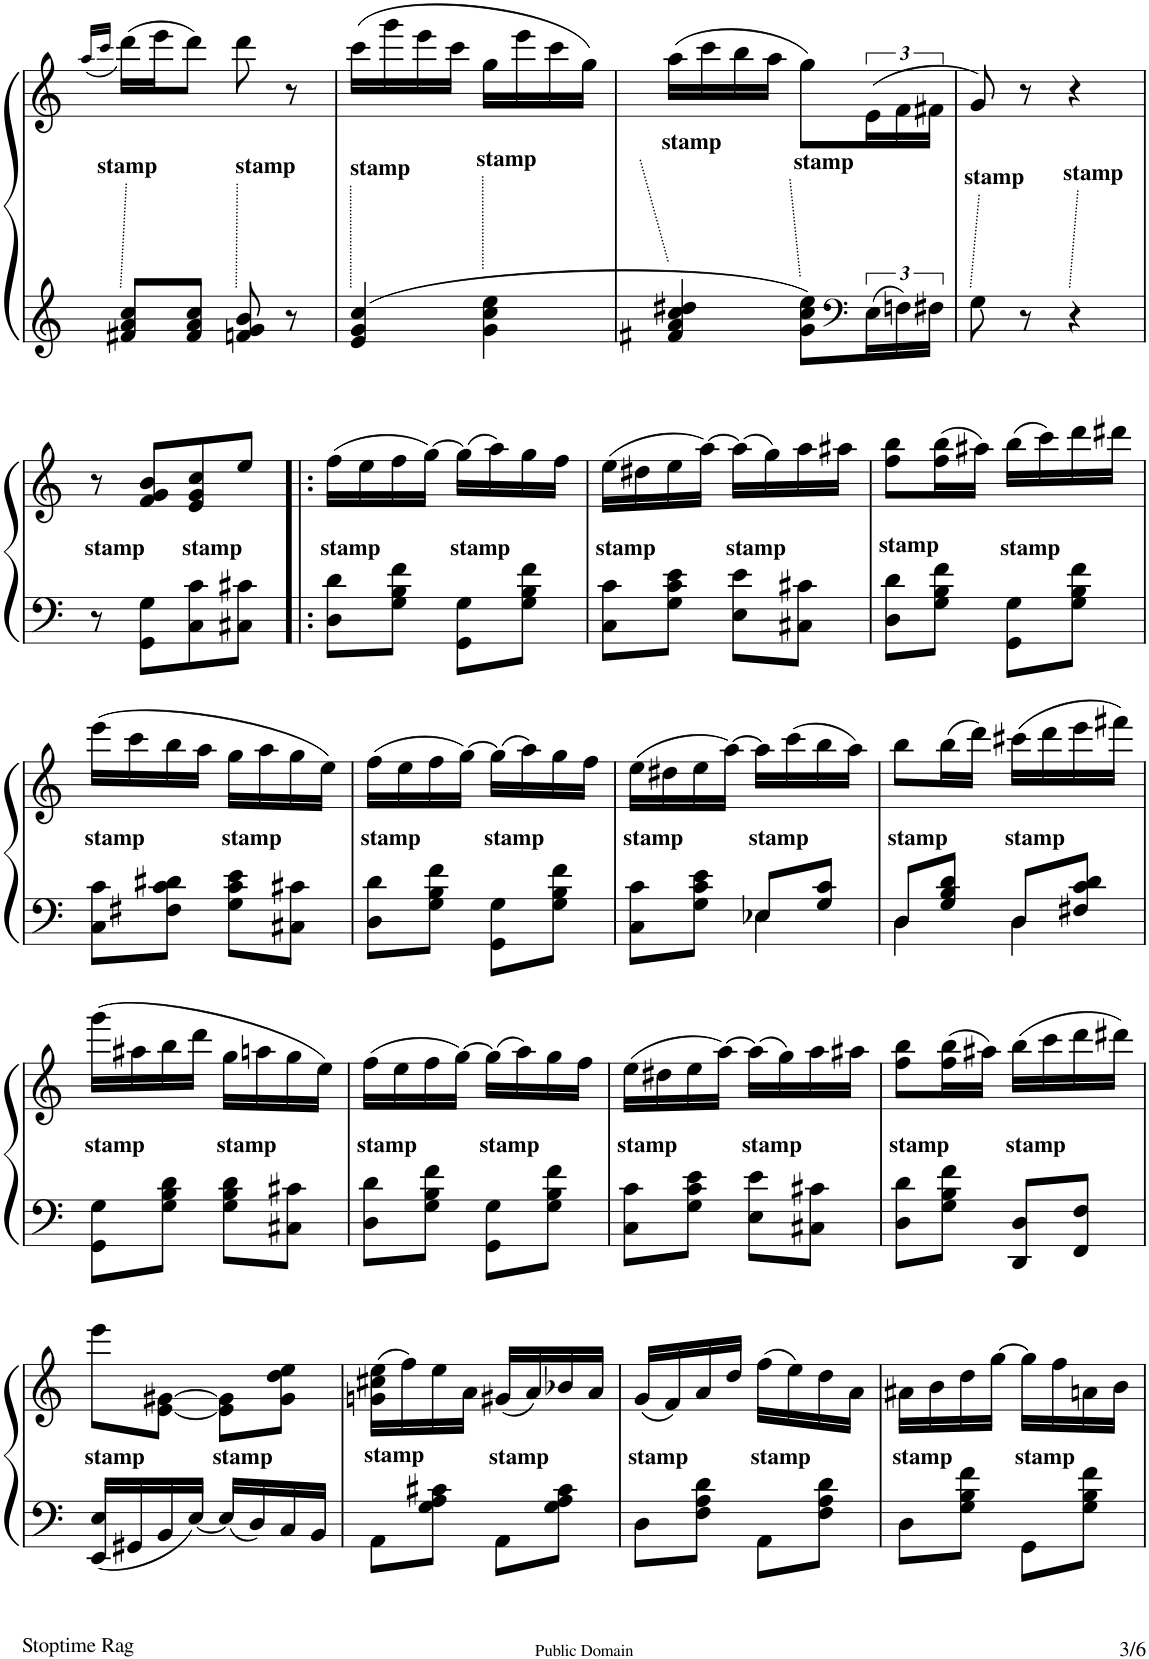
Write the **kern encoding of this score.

**kern	**kern
*part1	*part1
*staff2	*staff1
*I"Piano	*
*I'Pno	*
!!LO:PB:g=z
*clefG2	*clefG2
*k[]	*k[]
*M2/4	*M2/4
=20	=20
.	(16qaa/LL
.	16qccc/JJ
!LO:TX:a:B:t=stamp	!
8f#X/ 8a/ 8cc/L	(16ddd\LL)
.	16eee\J
8f#/ 8a/ 8cc/J	8ddd\J)
!LO:TX:a:B:t=stamp	!
8fn/ 8g/ 8b/	8ddd\
8r	8r
=21	=21
!LO:TX:a:B:t=stamp	!
4e/ 4g/ 4cc/	(16ccc\LL
.	16ggg\
.	16eee\
.	16ccc\JJ
!LO:TX:a:B:t=stamp	!
4g\ 4cc\ 4ee\	16gg\LL
.	16eee\
.	16ccc\
.	16gg\JJ)
=22	=22
!LO:TX:a:B:t=stamp	!
4f#X/ 4a/ 4cc/ 4dd#X/	(16aa\LL
.	16ccc\
.	16bb\
.	16aa\JJ
!LO:TX:a:B:t=stamp	!
8g\ 8cc\ 8ee\L	8gg\L)
*clefF4	*
24E\L	(24e\L
24Fn\	24f\
24F#X\JJ	24f#X\JJ
=23	=23
!LO:TX:a:B:t=stamp	!
8G\	8g/)
8r	8r
!LO:TX:a:B:t=stamp	!
4r	4r
!!LO:LB:g=z
=24	=24
!LO:TX:a:B:t=stamp	!
8r	8r
8GG\ 8G\L	8f/ 8g/ 8b/L
!LO:TX:a:B:t=stamp	!
8C\ 8c\	8e/ 8g/ 8cc/
8C#X\ 8c#X\J	8ee/J
=25!|:	=25!|:
!LO:TX:a:B:t=stamp	!
8D\ 8d\L	(16ff\LL
.	16ee\
8G\ 8B\ 8f\J	16ff\
.	[16gg\JJ)
!LO:TX:a:B:t=stamp	!
8GG\ 8G\L	(16gg\LL]
.	16aa\)
8G\ 8B\ 8f\J	16gg\
.	16ff\JJ
=26	=26
!LO:TX:a:B:t=stamp	!
8C\ 8c\L	(16ee\LL
.	16dd#X\
8G\ 8c\ 8e\J	16ee\
.	[16aa\JJ)
!LO:TX:a:B:t=stamp	!
8E\ 8e\L	(16aa\LL]
.	16gg\)
8C#X\ 8c#X\J	16aa\
.	16aa#X\JJ
=27	=27
!LO:TX:a:B:t=stamp	!
8D\ 8d\L	8ff\ 8bb\L
8G\ 8B\ 8f\J	(16ff\ 16bb\L
.	16aa#X\JJ)
!LO:TX:a:B:t=stamp	!
8GG\ 8G\L	(16bb\LL
.	16ccc\)
8G\ 8B\ 8f\J	16ddd\
.	16ddd#X\JJ
!!LO:LB:g=z
=28	=28
!LO:TX:a:B:t=stamp	!
8C\ 8c\L	(16eee\LL
.	16ccc\
8F#X\ 8c\ 8d#X\J	16bb\
.	16aa\JJ
!LO:TX:a:B:t=stamp	!
8G\ 8c\ 8e\L	16gg\LL
.	16aa\
8C#X\ 8c#X\J	16gg\
.	16ee\JJ)
=29	=29
!LO:TX:a:B:t=stamp	!
8D\ 8d\L	(16ff\LL
.	16ee\
8G\ 8B\ 8f\J	16ff\
.	[16gg\JJ)
!LO:TX:a:B:t=stamp	!
8GG\ 8G\L	(16gg\LL]
.	16aa\)
8G\ 8B\ 8f\J	16gg\
.	16ff\JJ
=30	=30
*^	*
!LO:TX:a:B:t=stamp	!	!
8C\ 8c\L	4ryy	(16ee\LL
.	.	16dd#X\
8G\ 8c\ 8e\J	.	16ee\
.	.	[16aa\JJ)
!LO:TX:a:B:t=stamp	!	!
8E-X/L	4E-\	16aa\LL]
.	.	(16ccc\
8G/ 8c/J	.	16bb\
.	.	16aa\JJ)
=31	=31	=31
!LO:TX:a:B:t=stamp	!	!
8D/L	4D\	8bb\L
8G/ 8B/ 8d/J	.	(16bb\L
.	.	16ddd\JJ)
!LO:TX:a:B:t=stamp	!	!
8D/L	4D\	(16ccc#X\LL
.	.	16ddd\
8F#X/ 8c/ 8d/J	.	16eee\
.	.	16fff#X\JJ)
*v	*v	*
!!LO:LB:g=z
=32	=32
!LO:TX:a:B:t=stamp	!
8GG\ 8G\L	(16ggg\LL
.	16aa#X\
8G\ 8B\ 8d\J	16bb\
.	16ddd\JJ
!LO:TX:a:B:t=stamp	!
8G\ 8B\ 8d\L	16gg\LL
.	16aan\
8C#X\ 8c#X\J	16gg\
.	16ee\JJ)
=33	=33
!LO:TX:a:B:t=stamp	!
8D\ 8d\L	(16ff\LL
.	16ee\
8G\ 8B\ 8f\J	16ff\
.	[16gg\JJ)
!LO:TX:a:B:t=stamp	!
8GG\ 8G\L	(16gg\LL]
.	16aa\)
8G\ 8B\ 8f\J	16gg\
.	16ff\JJ
=34	=34
!LO:TX:a:B:t=stamp	!
8C\ 8c\L	(16ee\LL
.	16dd#X\
8G\ 8c\ 8e\J	16ee\
.	[16aa\JJ)
!LO:TX:a:B:t=stamp	!
8E\ 8e\L	(16aa\LL]
.	16gg\)
8C#X\ 8c#X\J	16aa\
.	16aa#X\JJ
=35	=35
!LO:TX:a:B:t=stamp	!
8D\ 8d\L	8ff\ 8bb\L
8G\ 8B\ 8f\J	(16ff\ 16bb\L
.	16aa#X\JJ)
!LO:TX:a:B:t=stamp	!
8DD/ 8D/L	(16bb\LL
.	16ccc\
8FF/ 8F/J	16ddd\
.	16ddd#X\JJ)
!!LO:LB:g=z
=36	=36
!LO:TX:a:B:t=stamp	!
16EE/ 16E/LL	8eee\L
16GG#X/	.
16BB/	[8e\ [8g#X\J
[16E/JJ	.
!LO:TX:a:B:t=stamp	!
16E/LL]	8e\] 8g#\]L
16D/	.
16C/	8g#\ 8dd\ 8ee\J
16BB/JJ	.
=37	=37
!LO:TX:a:B:t=stamp	!
8AA\L	(16gn\ 16cc#X\ 16ee\LL
.	16ff\)
8G\ 8A\ 8c#X\J	16ee\
.	16a\JJ
!LO:TX:a:B:t=stamp	!
8AA\L	(16g#X/LL
.	16a/)
8G\ 8A\ 8c#\J	16b-X/
.	16a/JJ
=38	=38
!LO:TX:a:B:t=stamp	!
8D\L	(16g/LL
.	16f/)
8F\ 8A\ 8d\J	16a/
.	16dd/JJ
!LO:TX:a:B:t=stamp	!
8AA\L	(16ff\LL
.	16ee\)
8F\ 8A\ 8d\J	16dd\
.	16a\JJ
=39	=39
!LO:TX:a:B:t=stamp	!
8D\L	16a#X\LL
.	16b\
8G\ 8B\ 8f\J	16dd\
.	[16gg\JJ
!LO:TX:a:B:t=stamp	!
8GG\L	16gg\LL]
.	16ff\
8G\ 8B\ 8f\J	16an\
.	16b\JJ
=	=
*-	*-
